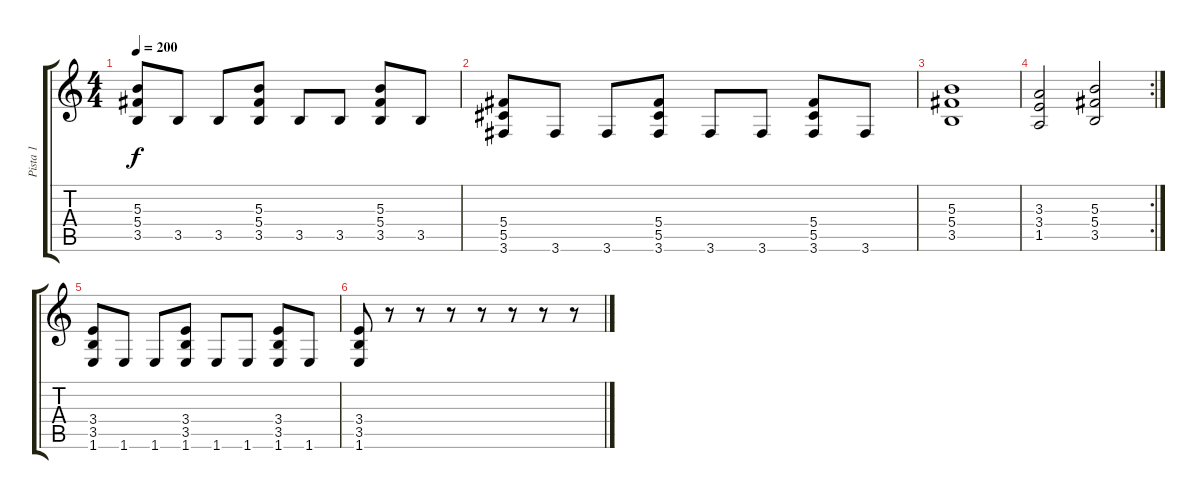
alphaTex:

\track ("Pista 1" "Pista 1") {instrument distortionguitar}
\staff {score tabs}
\tuning (Eb4 Bb3 Gb3 Db3 Ab2 Eb2) {hide}
\ts (4 4)
\tempo 200
\clef g2
\ks c
(5.3 5.4 3.5).8{dy f} 3.5.8 3.5.8 (5.3 5.4 3.5).8 3.5.8 3.5.8 (5.3 5.4 3.5).8 3.5.8 |
(5.4 5.5 3.6).8 3.6.8 3.6.8 (5.4 5.5 3.6).8 3.6.8 3.6.8 (5.4 5.5 3.6).8 3.6.8 |
(5.3 5.4 3.5).1 |
\rc 2
(3.3 3.4 1.5).2 (5.3 5.4 3.5).2 |
(3.4 3.5 1.6).8 1.6.8 1.6.8 (3.4 3.5 1.6).8 1.6.8 1.6.8 (3.4 3.5 1.6).8 1.6.8 |
(3.4 3.5 1.6).8 r.8 r.8 r.8 r.8 r.8 r.8 r.8
